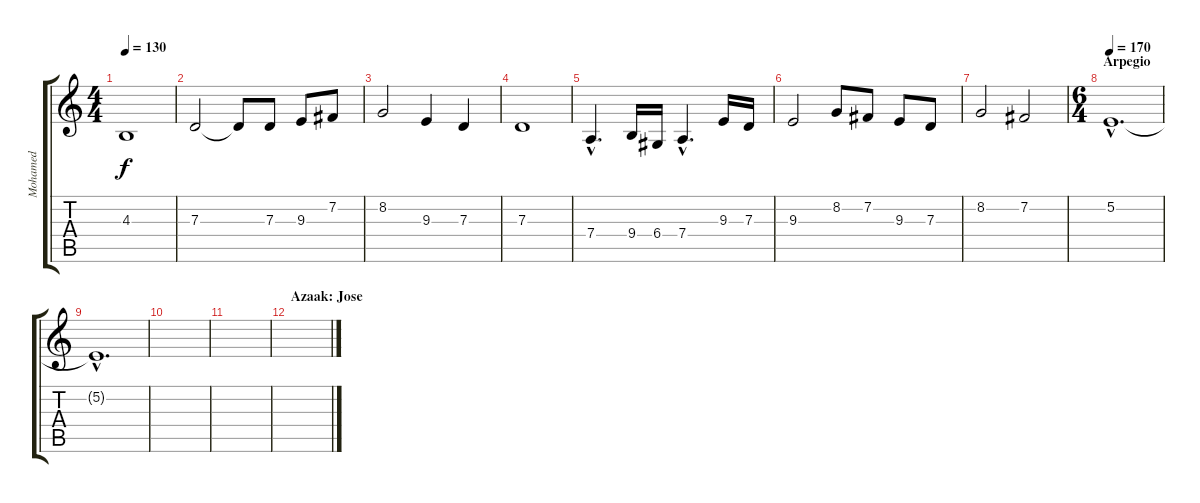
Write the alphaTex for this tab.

\track ("Mohamed" "Mohamed") {instrument violin}
\staff {score tabs}
\tuning (E4 B3 G3 D3 A2 E2) {hide}
\ts (4 4)
\tempo 130
\clef g2
\ks c
4.3.1{dy f volume 11 instrument violin} |
7.3.2 7.3{t}.8 7.3.8 9.3.8 7.2.8 |
8.2.2 9.3.4 7.3.4 |
7.3.1 |
7.4{hac}.4{d} 9.4.16 6.4.16 7.4{hac}.4{d} 9.3.16 7.3.16 |
9.3.2 8.2.8 7.2.8 9.3.8 7.3.8 |
8.2.2 7.2.2 |
\ts (6 4)
\section ("" "Arpegio")
\tempo 170
5.2{hac}.1{d volume 7} |
5.2{hac t}.1{d} |
|
|
\section ("" "Azaak: Jose")
